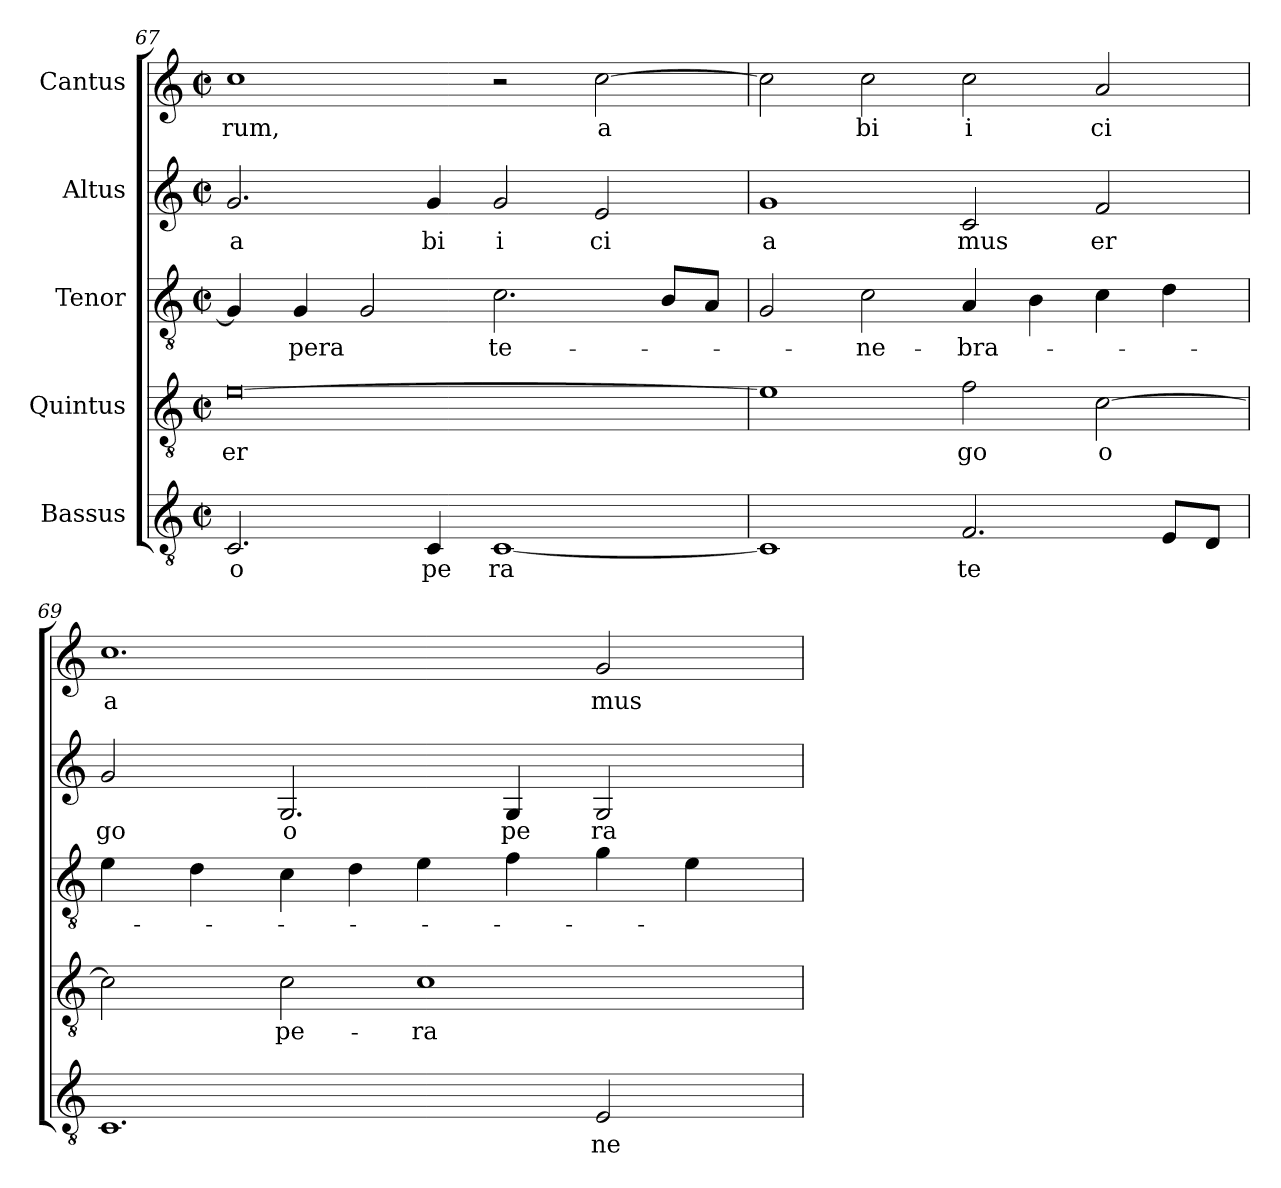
**kern	**text	**kern	**text	**kern	**text	**kern	**text	**kern	**text
*part5	*part5	*part4	*part4	*part3	*part3	*part2	*part2	*part1	*part1
*staff5	*staff5	*staff4	*staff4	*staff3	*staff3	*staff2	*staff2	*staff1	*staff1
*I"Bassus	*	*I"Quintus	*	*I"Tenor	*	*I"Altus	*	*I"Cantus	*
*clefGv2	*	*clefGv2	*	*clefGv2	*	*clefG2	*	*clefG2	*
*M2/2	*	*M2/2	*	*M2/2	*	*M2/2	*	*M2/2	*
*met(c|)	*	*met(c|)	*	*met(c|)	*	*met(c|)	*	*met(c|)	*
=67	=67	=67	=67	=67	=67	=67	=67	=67	=67
!	!LO:LY:b:cj	!	!LO:LY:b:cj	!	!	!	!LO:LY:b:cj	!	!LO:LY:b:cj
2.C/	o	[>0e	er	4G/]	.	2.g/	a	1cc	rum,
!	!	!	!	!	!LO:LY:b:cj	!	!	!	!
.	.	.	.	4G/	-pera	.	.	.	.
.	.	.	.	2G/	.	.	.	.	.
!	!LO:LY:b:cj	!	!	!	!	!	!LO:LY:b:cj	!	!
4C/	pe	.	.	.	.	4g/	bi	.	.
!	!LO:LY:b:cj	!	!	!	!LO:LY:b:cj	!	!LO:LY:b:cj	!	!
[<1C	ra	.	.	2.c\	te-	2g/	i	2r	.
!	!	!	!	!	!	!	!LO:LY:b:cj	!	!LO:LY:b:cj
.	.	.	.	.	.	2e/	ci	[>2cc\	a
.	.	.	.	8B/L	.	.	.	.	.
.	.	.	.	8A/J	.	.	.	.	.
=68	=68	=68	=68	=68	=68	=68	=68	=68	=68
!	!	!	!	!	!	!	!LO:LY:b:cj	!	!
1C]	.	1e]	.	2G/	.	1g	a	2cc\]	.
!	!	!	!	!	!LO:LY:b:cj	!	!	!	!LO:LY:b:cj
.	.	.	.	2c\	-ne-	.	.	2cc\	bi
!	!LO:LY:b:cj	!	!LO:LY:b:cj	!	!LO:LY:b	!	!LO:LY:b:cj	!	!LO:LY:b:cj
2.F/	te	2f\	go	4A/	-bra-	2c/	mus	2cc\	i
.	.	.	.	4B\	.	.	.	.	.
!	!	!	!LO:LY:b:cj	!	!	!	!LO:LY:b:cj	!	!LO:LY:b:cj
.	.	[<2c\	o	4c\	.	2f/	er	2a/	ci
8E/L	.	.	.	4d\	.	.	.	.	.
8D/J	.	.	.	.	.	.	.	.	.
!!LO:LB:g=z
=69	=69	=69	=69	=69	=69	=69	=69	=69	=69
!	!	!	!	!	!	!	!LO:LY:b:cj	!	!LO:LY:b:cj
*	*	*^	*	*^	*	*	*	*	*
1.C	.	2c\]	16.ryy	.	4e\	4ryy	.	2g/	go	1.cc	a
.	.	.	1ryy	.	.	.	.	.	.	.	.
.	.	.	.	.	4d\	16..ryy	.	.	.	.	.
.	.	.	.	.	.	1ryy	.	.	.	.	.
!	!	!	!	!LO:LY:b:cj	!	!	!	!	!LO:LY:b:cj	!	!
.	.	2c\	.	pe-	4c\	.	.	2.G/	o	.	.
.	.	.	.	.	4d\	.	.	.	.	.	.
!	!	!	!	!LO:LY:b:cj	!	!	!	!	!	!	!
.	.	1c	.	-ra	4e\	.	.	.	.	.	.
.	.	.	2ryy	.	.	.	.	.	.	.	.
!	!	!	!	!	!	!	!	!	!LO:LY:b:cj	!	!
.	.	.	.	.	4f\	.	.	4G/	pe	.	.
.	.	.	.	.	.	2ryy	.	.	.	.	.
!	!LO:LY:b:cj	!	!	!	!	!	!	!	!LO:LY:b:cj	!	!LO:LY:b:cj
2E/	ne	.	.	.	4g\	.	.	2G/	ra	2g/	mus
.	.	.	4ryy	.	.	.	.	.	.	.	.
.	.	.	.	.	4e\	.	.	.	.	.	.
.	.	.	8ryy	.	.	.	.	.	.	.	.
.	.	.	.	.	.	8ryy	.	.	.	.	.
.	.	.	32ryy	.	.	.	.	.	.	.	.
.	.	.	.	.	.	64ryy	.	.	.	.	.
*	*	*v	*v	*	*	*	*	*	*	*	*
*	*	*	*	*v	*v	*	*	*	*	*
=	=	=	=	=	=	=	=	=	=
*-	*-	*-	*-	*-	*-	*-	*-	*-	*-
